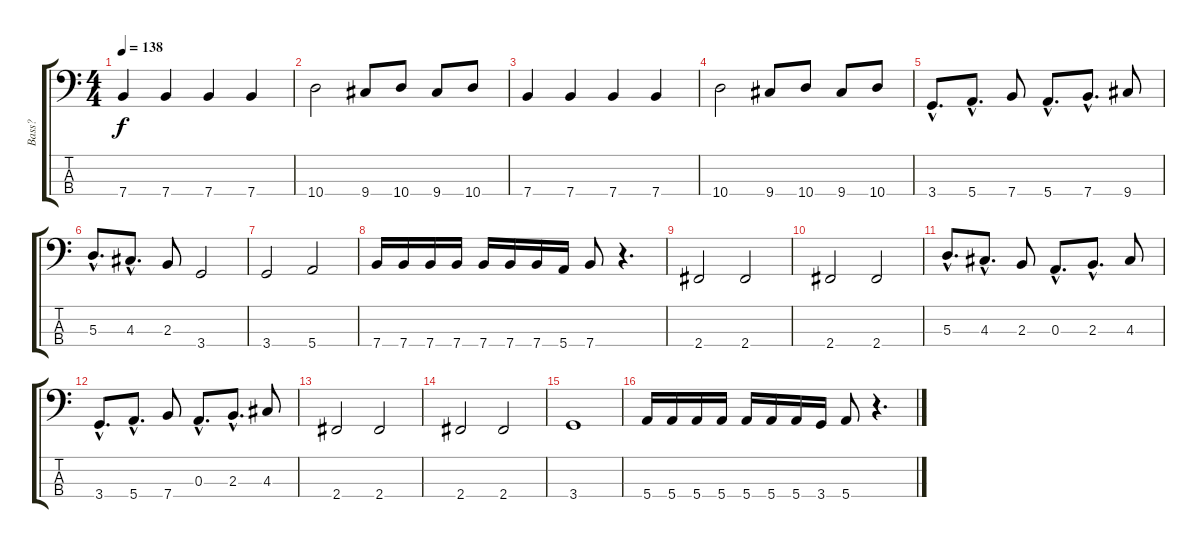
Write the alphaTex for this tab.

\track ("Bass?" "Bass?") {instrument electricbassfinger}
\staff {score tabs}
\tuning (G2 D2 A1 E1) {hide}
\ts (4 4)
\tempo 138
\clef f4
\ks c
7.4.4{dy f} 7.4.4 7.4.4 7.4.4 |
10.4.2 9.4.8 10.4.8 9.4.8 10.4.8 |
7.4.4 7.4.4 7.4.4 7.4.4 |
10.4.2 9.4.8 10.4.8 9.4.8 10.4.8 |
3.4{hac}.8{d} 5.4{hac}.8{d} 7.4.8 5.4{hac}.8{d} 7.4{hac}.8{d} 9.4.8 |
5.3{hac}.8{d} 4.3{hac}.8{d} 2.3.8 3.4.2 |
3.4.2 5.4.2 |
7.4.16 7.4.16 7.4.16 7.4.16 7.4.16 7.4.16 7.4.16 5.4.16 7.4.8 r.4{d} |
2.4.2 2.4.2 |
2.4.2 2.4.2 |
5.3{hac}.8{d} 4.3{hac}.8{d} 2.3.8 0.3{hac}.8{d} 2.3{hac}.8{d} 4.3.8 |
3.4{hac}.8{d} 5.4{hac}.8{d} 7.4.8 0.3{hac}.8{d} 2.3{hac}.8{d} 4.3.8 |
2.4.2 2.4.2 |
2.4.2 2.4.2 |
3.4.1 |
5.4.16 5.4.16 5.4.16 5.4.16 5.4.16 5.4.16 5.4.16 3.4.16 5.4.8 r.4{d}
